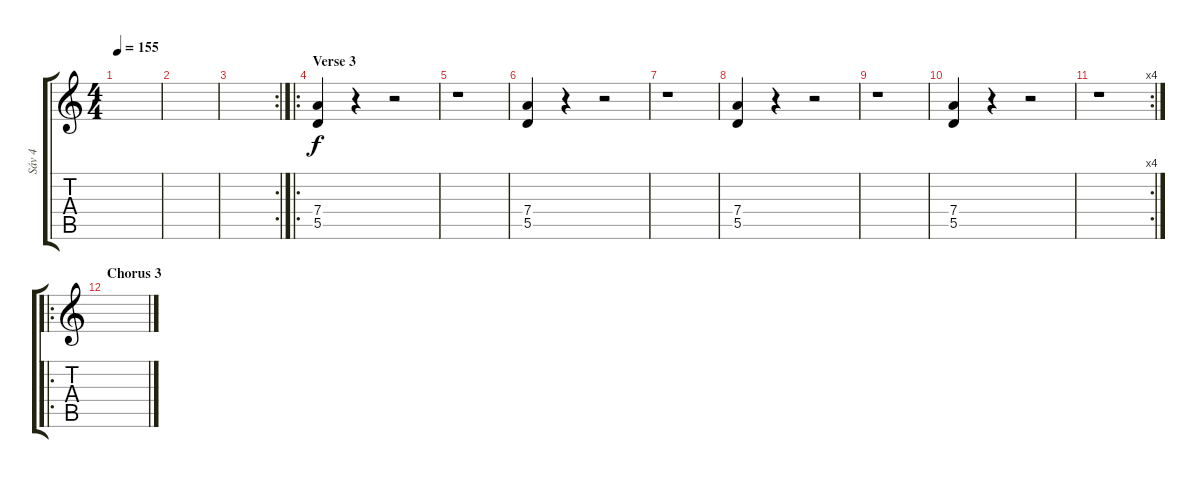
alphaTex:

\track ("Sáv 4" "Sáv 4") {instrument overdrivenguitar}
\staff {score tabs}
\tuning (E4 B3 G3 D3 A2 E2) {hide}
\ts (4 4)
\tempo 155
\clef g2
\ks c
|
|
\rc 2
|
\ro
\section ("" "Verse 3")
(7.4 5.5).4 r.4 r.2 |
r.1 |
(7.4 5.5).4 r.4 r.2 |
r.1 |
(7.4 5.5).4 r.4 r.2 |
r.1 |
(7.4 5.5).4 r.4 r.2 |
\rc 4
r.1 |
\ro
\section ("" "Chorus 3")
